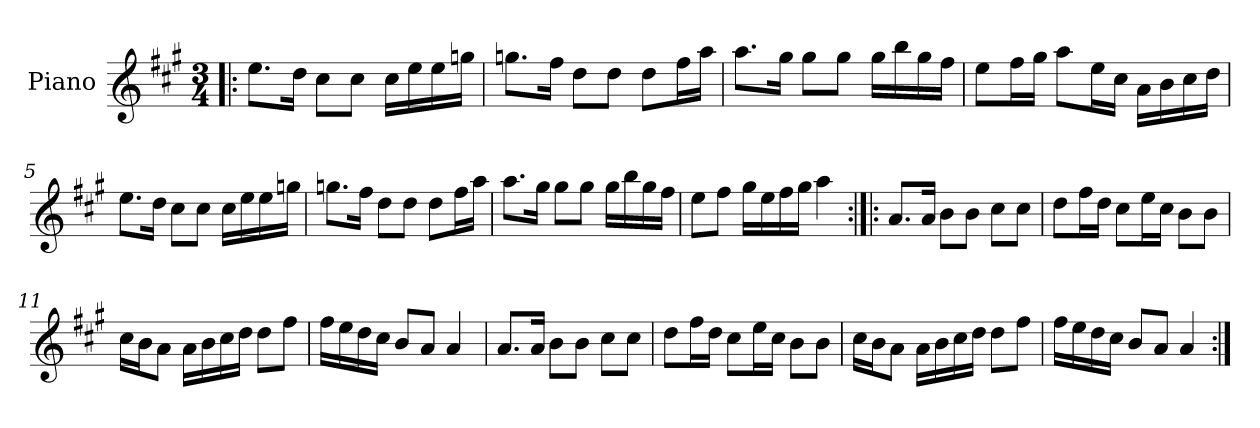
**kern
*part1
*staff1
*I"Piano
*I'Pno.
*clefG2
*k[f#c#g#]
*M3/4
=1!|:
8.ee\L
16dd\Jk
8cc#\L
8cc#\J
16cc#\LL
16ee\
16ee\
16ggn\JJ
=2
8.ggn\L
16ff#\Jk
8dd\L
8dd\J
8dd\L
16ff#\L
16aa\JJ
=3
8.aa\L
16gg#\Jk
8gg#\L
8gg#\J
16gg#\LL
16bb\
16gg#\
16ff#\JJ
=4
8ee\L
16ff#\L
16gg#\JJ
8aa\L
16ee\L
16cc#\JJ
16a\LL
16b\
16cc#\
16dd\JJ
!!LO:LB:g=z
=5
8.ee\L
16dd\Jk
8cc#\L
8cc#\J
16cc#\LL
16ee\
16ee\
16ggn\JJ
=6
8.ggn\L
16ff#\Jk
8dd\L
8dd\J
8dd\L
16ff#\L
16aa\JJ
=7
8.aa\L
16gg#\Jk
8gg#\L
8gg#\J
16gg#\LL
16bb\
16gg#\
16ff#\JJ
=8
8ee\L
8ff#\J
16gg#\LL
16ee\
16ff#\
16gg#\JJ
4aa\
!!LO:LB:g=z
=9:|!|:
8.a/L
16a/Jk
8b\L
8b\J
8cc#\L
8cc#\J
=10
8dd\L
16ff#\L
16dd\JJ
8cc#\L
16ee\L
16cc#\JJ
8b\L
8b\J
=11
16cc#\LL
16b\J
8a\J
16a\LL
16b\
16cc#\
16dd\JJ
8dd\L
8ff#\J
=12
16ff#\LL
16ee\
16dd\
16cc#\JJ
8b/L
8a/J
4a/
!!LO:LB:g=z
=13
8.a/L
16a/Jk
8b\L
8b\J
8cc#\L
8cc#\J
=14
8dd\L
16ff#\L
16dd\JJ
8cc#\L
16ee\L
16cc#\JJ
8b\L
8b\J
=15
16cc#\LL
16b\J
8a\J
16a\LL
16b\
16cc#\
16dd\JJ
8dd\L
8ff#\J
=16
16ff#\LL
16ee\
16dd\
16cc#\JJ
8b/L
8a/J
4a/
=:|!
*-
